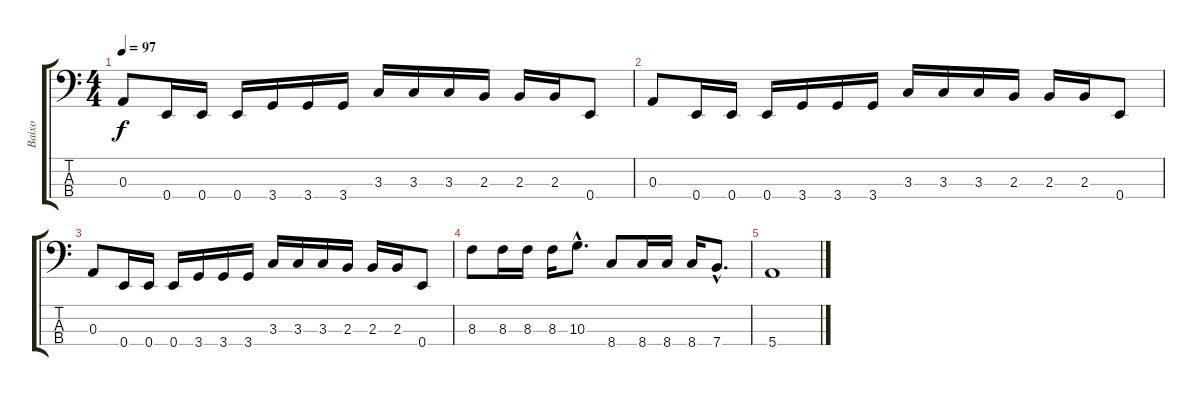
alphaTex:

\track ("Baixo" "Baixo") {instrument electricbassfinger}
\staff {score tabs}
\tuning (G2 D2 A1 E1) {hide}
\ts (4 4)
\tempo 97
\clef f4
\ks c
0.3.8{dy f} 0.4.16 0.4.16 0.4.16 3.4.16 3.4.16 3.4.16 3.3.16 3.3.16 3.3.16 2.3.16 2.3.16 2.3.16 0.4.8 |
0.3.8 0.4.16 0.4.16 0.4.16 3.4.16 3.4.16 3.4.16 3.3.16 3.3.16 3.3.16 2.3.16 2.3.16 2.3.16 0.4.8 |
0.3.8 0.4.16 0.4.16 0.4.16 3.4.16 3.4.16 3.4.16 3.3.16 3.3.16 3.3.16 2.3.16 2.3.16 2.3.16 0.4.8 |
8.3.8 8.3.16 8.3.16 8.3.16 10.3{hac}.8{d} 8.4.8 8.4.16 8.4.16 8.4.16 7.4{hac}.8{d} |
5.4.1
